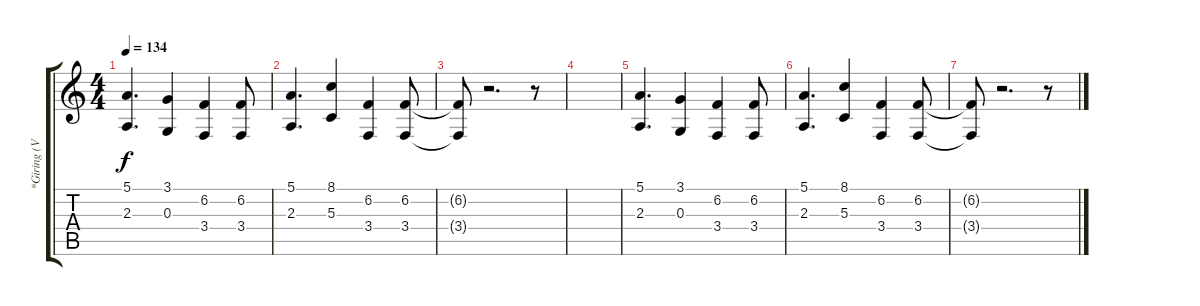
\track ("*Giring (Vocal)" "*Giring (V") {instrument oboe}
\staff {score tabs}
\tuning (E4 B3 G3 D3 A2 E2) {hide}
\ts (4 4)
\tempo 134
\clef g2
\ks c
(5.1 2.3).4{d dy f} (3.1 0.3).4 (6.2 3.4).4 (6.2 3.4).8 |
(5.1 2.3).4{d} (8.1 5.3).4 (6.2 3.4).4 (6.2 3.4).8 |
(6.2{t} 3.4{t}).8 r.2{d} r.8 |
|
(5.1 2.3).4{d} (3.1 0.3).4 (6.2 3.4).4 (6.2 3.4).8 |
(5.1 2.3).4{d} (8.1 5.3).4 (6.2 3.4).4 (6.2 3.4).8 |
(6.2{t} 3.4{t}).8 r.2{d} r.8
